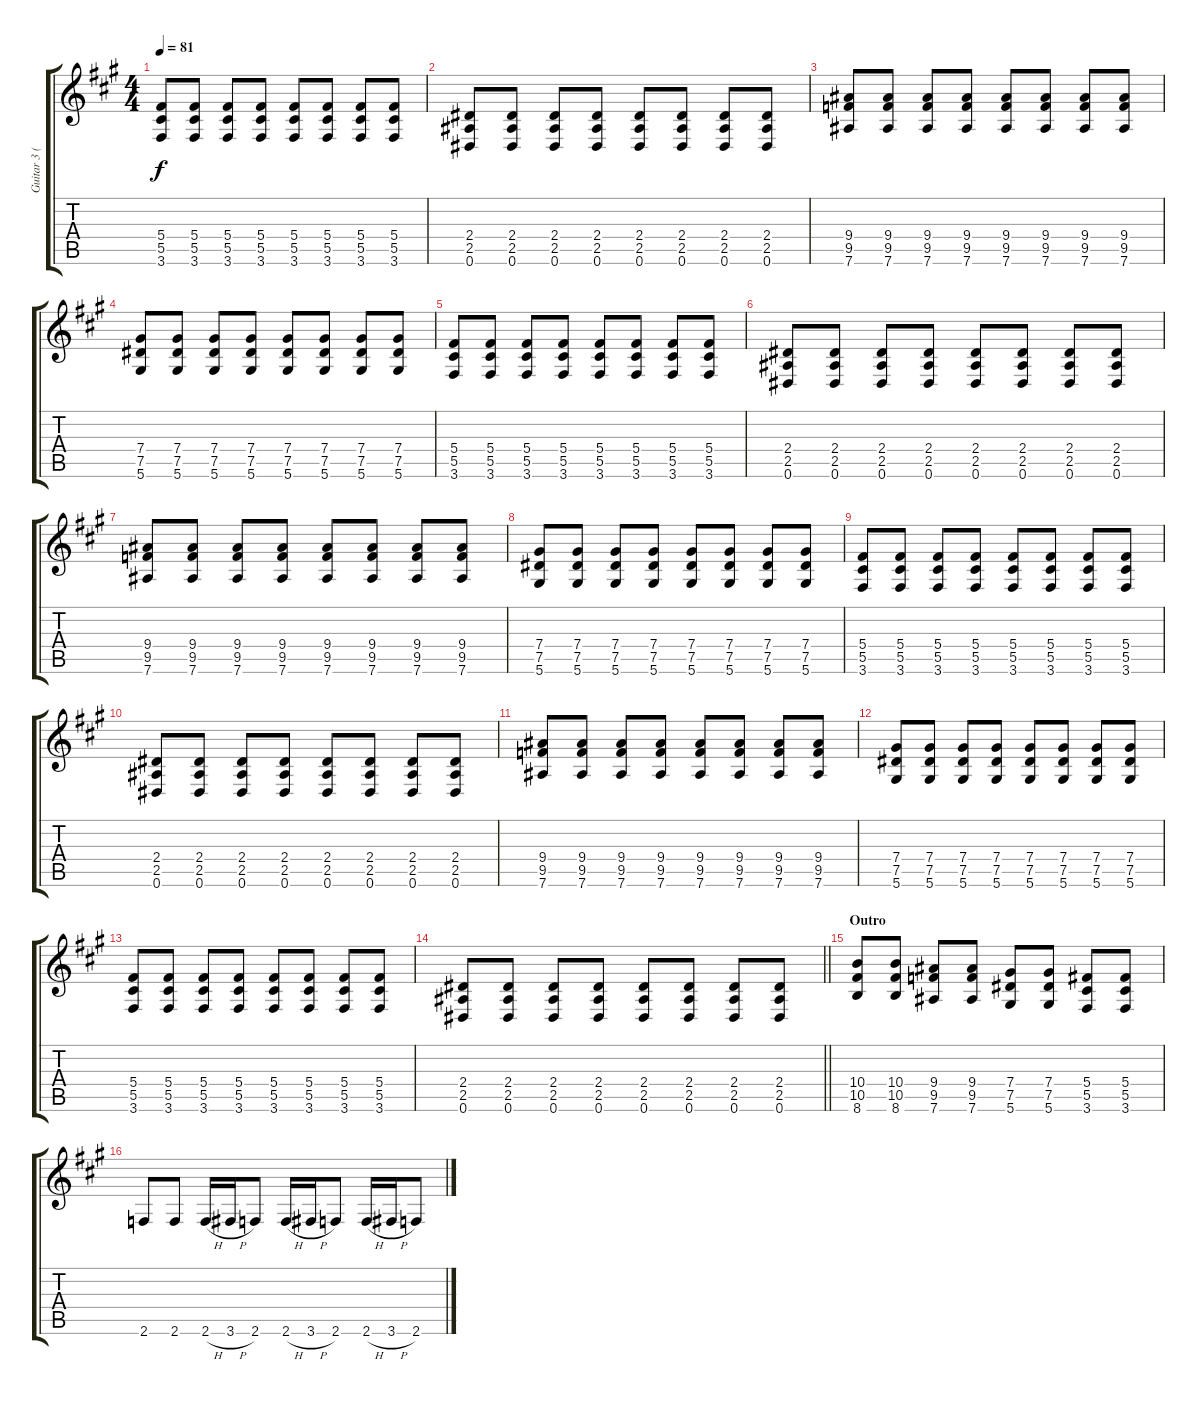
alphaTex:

\track ("Guitar 3 (William)" "Guitar 3 (") {instrument overdrivenguitar}
\staff {score tabs}
\tuning (Eb4 Bb3 Gb3 Db3 Ab2 Eb2) {hide}
\ts (4 4)
\tempo 81
\clef g2
\ks f#minor
(5.4 5.5 3.6).8{dy f} (5.4 5.5 3.6).8 (5.4 5.5 3.6).8 (5.4 5.5 3.6).8 (5.4 5.5 3.6).8 (5.4 5.5 3.6).8 (5.4 5.5 3.6).8 (5.4 5.5 3.6).8 |
(2.4 2.5 0.6).8 (2.4 2.5 0.6).8 (2.4 2.5 0.6).8 (2.4 2.5 0.6).8 (2.4 2.5 0.6).8 (2.4 2.5 0.6).8 (2.4 2.5 0.6).8 (2.4 2.5 0.6).8 |
(9.4 9.5 7.6).8 (9.4 9.5 7.6).8 (9.4 9.5 7.6).8 (9.4 9.5 7.6).8 (9.4 9.5 7.6).8 (9.4 9.5 7.6).8 (9.4 9.5 7.6).8 (9.4 9.5 7.6).8 |
(7.4 7.5 5.6).8 (7.4 7.5 5.6).8 (7.4 7.5 5.6).8 (7.4 7.5 5.6).8 (7.4 7.5 5.6).8 (7.4 7.5 5.6).8 (7.4 7.5 5.6).8 (7.4 7.5 5.6).8 |
(5.4 5.5 3.6).8 (5.4 5.5 3.6).8 (5.4 5.5 3.6).8 (5.4 5.5 3.6).8 (5.4 5.5 3.6).8 (5.4 5.5 3.6).8 (5.4 5.5 3.6).8 (5.4 5.5 3.6).8 |
(2.4 2.5 0.6).8 (2.4 2.5 0.6).8 (2.4 2.5 0.6).8 (2.4 2.5 0.6).8 (2.4 2.5 0.6).8 (2.4 2.5 0.6).8 (2.4 2.5 0.6).8 (2.4 2.5 0.6).8 |
(9.4 9.5 7.6).8 (9.4 9.5 7.6).8 (9.4 9.5 7.6).8 (9.4 9.5 7.6).8 (9.4 9.5 7.6).8 (9.4 9.5 7.6).8 (9.4 9.5 7.6).8 (9.4 9.5 7.6).8 |
(7.4 7.5 5.6).8 (7.4 7.5 5.6).8 (7.4 7.5 5.6).8 (7.4 7.5 5.6).8 (7.4 7.5 5.6).8 (7.4 7.5 5.6).8 (7.4 7.5 5.6).8 (7.4 7.5 5.6).8 |
(5.4 5.5 3.6).8 (5.4 5.5 3.6).8 (5.4 5.5 3.6).8 (5.4 5.5 3.6).8 (5.4 5.5 3.6).8 (5.4 5.5 3.6).8 (5.4 5.5 3.6).8 (5.4 5.5 3.6).8 |
(2.4 2.5 0.6).8 (2.4 2.5 0.6).8 (2.4 2.5 0.6).8 (2.4 2.5 0.6).8 (2.4 2.5 0.6).8 (2.4 2.5 0.6).8 (2.4 2.5 0.6).8 (2.4 2.5 0.6).8 |
(9.4 9.5 7.6).8 (9.4 9.5 7.6).8 (9.4 9.5 7.6).8 (9.4 9.5 7.6).8 (9.4 9.5 7.6).8 (9.4 9.5 7.6).8 (9.4 9.5 7.6).8 (9.4 9.5 7.6).8 |
(7.4 7.5 5.6).8 (7.4 7.5 5.6).8 (7.4 7.5 5.6).8 (7.4 7.5 5.6).8 (7.4 7.5 5.6).8 (7.4 7.5 5.6).8 (7.4 7.5 5.6).8 (7.4 7.5 5.6).8 |
(5.4 5.5 3.6).8 (5.4 5.5 3.6).8 (5.4 5.5 3.6).8 (5.4 5.5 3.6).8 (5.4 5.5 3.6).8 (5.4 5.5 3.6).8 (5.4 5.5 3.6).8 (5.4 5.5 3.6).8 |
\barLineRight lightlight
(2.4 2.5 0.6).8 (2.4 2.5 0.6).8 (2.4 2.5 0.6).8 (2.4 2.5 0.6).8 (2.4 2.5 0.6).8 (2.4 2.5 0.6).8 (2.4 2.5 0.6).8 (2.4 2.5 0.6).8 |
\section ("" "Outro")
(10.4 10.5 8.6).8 (10.4 10.5 8.6).8 (9.4 9.5 7.6).8 (9.4 9.5 7.6).8 (7.4 7.5 5.6).8 (7.4 7.5 5.6).8 (5.4 5.5 3.6).8 (5.4 5.5 3.6).8 |
2.6.8 2.6.8 2.6{h}.16 3.6{h}.16 2.6.8 2.6{h}.16 3.6{h}.16 2.6.8 2.6{h}.16 3.6{h}.16 2.6.8
